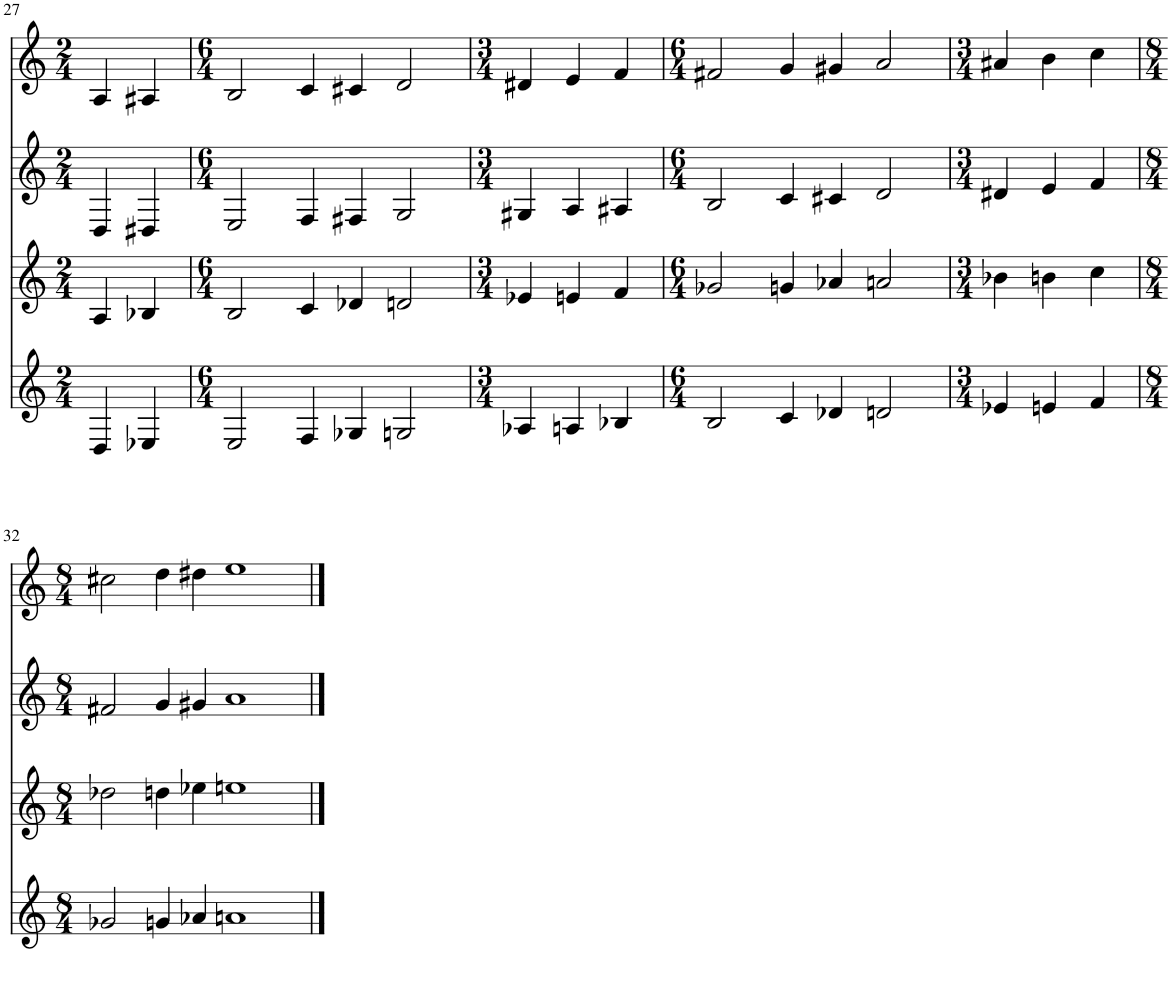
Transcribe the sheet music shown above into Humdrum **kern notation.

**kern	**kern	**kern	**kern
*part4	*part3	*part2	*part1
*staff4	*staff3	*staff2	*staff1
*I"Violoncello	*I"Violoncello	*I"Violoncello	*I"Violoncello
*I'Vc	*I'Vc	*I'Vc	*I'Vc
!!LO:PB:g=z
*clefG2	*clefG2	*clefG2	*clefG2
*k[]	*k[]	*k[]	*k[]
*M2/4	*M2/4	*M2/4	*M2/4
=27	=27	=27	=27
4D/	4A/	4D/	4A/
4E-X/	4B-X/	4D#X/	4A#X/
=28	=28	=28	=28
*M6/4	*M6/4	*M6/4	*M6/4
2E/	2B/	2E/	2B/
4F/	4c/	4F/	4c/
4G-X/	4d-X/	4F#X/	4c#X/
2Gn/	2dn/	2G/	2d/
=29	=29	=29	=29
*M3/4	*M3/4	*M3/4	*M3/4
4A-X/	4e-X/	4G#X/	4d#X/
4An/	4en/	4A/	4e/
4B-X/	4f/	4A#X/	4f/
=30	=30	=30	=30
*M6/4	*M6/4	*M6/4	*M6/4
2B/	2g-X/	2B/	2f#X/
4c/	4gn/	4c/	4g/
4d-X/	4a-X/	4c#X/	4g#X/
2dn/	2an/	2d/	2a/
=31	=31	=31	=31
*M3/4	*M3/4	*M3/4	*M3/4
4e-X/	4b-X\	4d#X/	4a#X/
4en/	4bn\	4e/	4b\
4f/	4cc\	4f/	4cc\
!!LO:LB:g=z
=32	=32	=32	=32
*M8/4	*M8/4	*M8/4	*M8/4
2g-X/	2dd-X\	2f#X/	2cc#X\
4gn/	4ddn\	4g/	4dd\
4a-X/	4ee-X\	4g#X/	4dd#X\
1an	1een	1a	1ee
==	==	==	==
*-	*-	*-	*-
